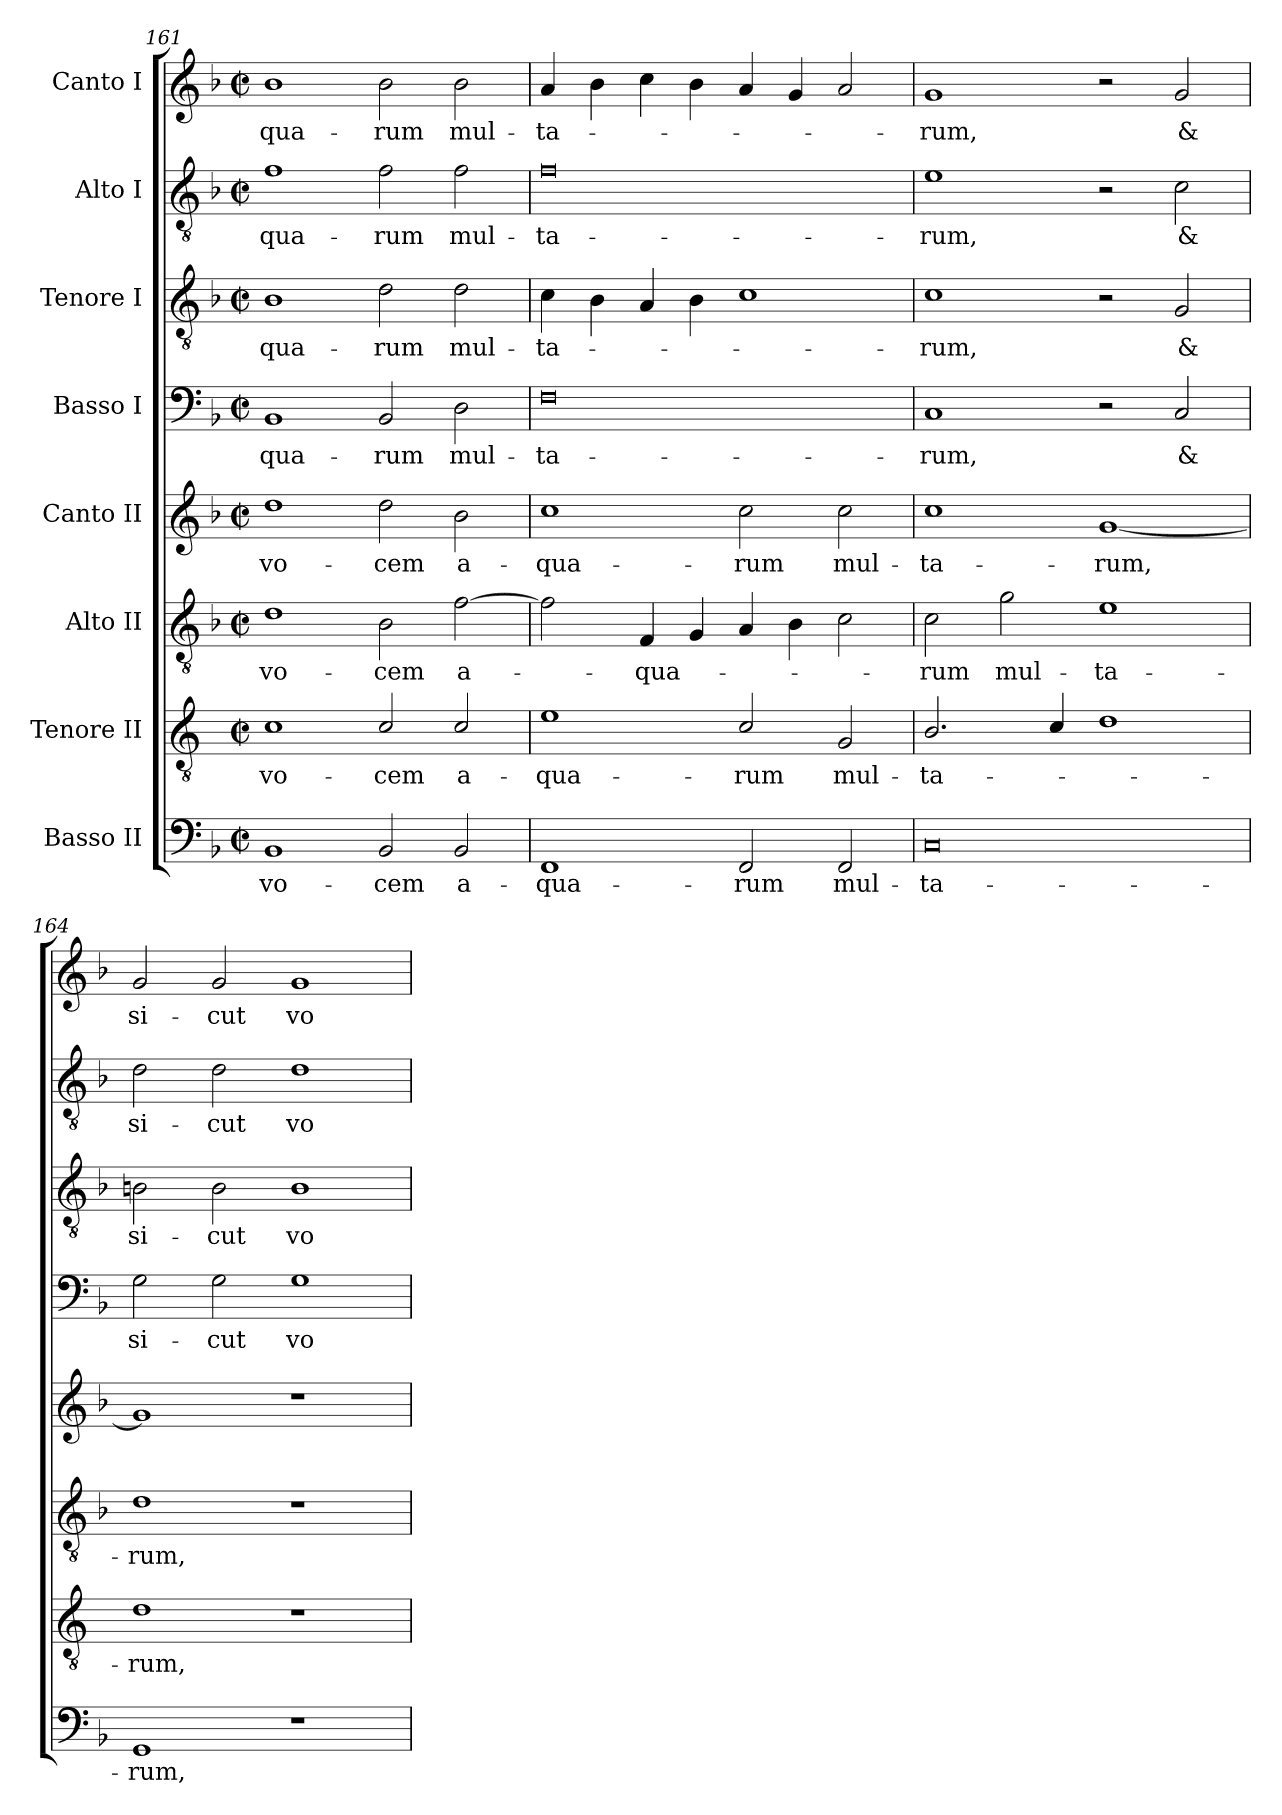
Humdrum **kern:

**kern	**text	**kern	**text	**kern	**text	**kern	**text	**kern	**text	**kern	**text	**kern	**text	**kern	**text
*part8	*part8	*part7	*part7	*part6	*part6	*part5	*part5	*part4	*part4	*part3	*part3	*part2	*part2	*part1	*part1
*staff8	*staff8	*staff7	*staff7	*staff6	*staff6	*staff5	*staff5	*staff4	*staff4	*staff3	*staff3	*staff2	*staff2	*staff1	*staff1
*I"Basso II	*	*I"Tenore II	*	*I"Alto II	*	*I"Canto II	*	*I"Basso I	*	*I"Tenore I	*	*I"Alto I	*	*I"Canto I	*
*clefF4	*	*clefGv2	*	*clefGv2	*	*clefG2	*	*clefF4	*	*clefGv2	*	*clefGv2	*	*clefG2	*
*	*	*ITrd4c7	*	*	*	*	*	*	*	*	*	*	*	*	*
*k[b-]	*	*k[b-]	*	*k[b-]	*	*k[b-]	*	*k[b-]	*	*k[b-]	*	*k[b-]	*	*k[b-]	*
*d:	*	*d:	*	*d:	*	*d:	*	*d:	*	*d:	*	*d:	*	*d:	*
*M2/2	*	*M2/2	*	*M2/2	*	*M2/2	*	*M2/2	*	*M2/2	*	*M2/2	*	*M2/2	*
*met(c|)	*	*met(c|)	*	*met(c|)	*	*met(c|)	*	*met(c|)	*	*met(c|)	*	*met(c|)	*	*met(c|)	*
=161	=161	=161	=161	=161	=161	=161	=161	=161	=161	=161	=161	=161	=161	=161	=161
!	!LO:LY:b	!	!LO:LY:b	!	!LO:LY:b	!	!LO:LY:b	!	!LO:LY:b	!	!LO:LY:b	!	!LO:LY:b	!	!LO:LY:b
1BB-	vo-	1F	vo-	1d	vo-	1dd	vo-	1BB-	-qua-	1B-	-qua-	1f	-qua-	1b-	-qua-
!	!LO:LY:b	!	!LO:LY:b	!	!LO:LY:b	!	!LO:LY:b	!	!LO:LY:b	!	!LO:LY:b	!	!LO:LY:b	!	!LO:LY:b
2BB-/	-cem	2F/	-cem	2B-\	-cem	2dd\	-cem	2BB-/	-rum	2d\	-rum	2f\	rum	2b-\	-rum
!	!LO:LY:b	!	!LO:LY:b	!	!LO:LY:b	!	!LO:LY:b	!	!LO:LY:b	!	!LO:LY:b	!	!LO:LY:b	!	!LO:LY:b
2BB-/	a-	2F/	a-	[2f\	a-	2b-\	a-	2D\	mul-	2d\	mul-	2f\	-mul-	2b-\	mul-
=162	=162	=162	=162	=162	=162	=162	=162	=162	=162	=162	=162	=162	=162	=162	=162
!	!LO:LY:b	!	!LO:LY:b	!	!	!	!LO:LY:b	!	!LO:LY:b	!	!LO:LY:b	!	!LO:LY:b	!	!LO:LY:b
1FF	-qua-	1A	-qua-	2f\]	.	1cc	-qua-	0F	-ta-	4c\	-ta-	0f	-ta-	4a/	-ta-
.	.	.	.	.	.	.	.	.	.	4B-\	.	.	.	4b-\	.
!	!	!	!	!	!LO:LY:b	!	!	!	!	!	!	!	!	!	!
.	.	.	.	4F/	-qua-	.	.	.	.	4A/	.	.	.	4cc\	.
.	.	.	.	4G/	.	.	.	.	.	4B-\	.	.	.	4b-\	.
!	!LO:LY:b	!	!LO:LY:b	!	!	!	!LO:LY:b	!	!	!	!	!	!	!	!
2FF/	-rum	2F/	-rum	4A/	.	2cc\	-rum	.	.	1c	.	.	.	4a/	.
.	.	.	.	4B-\	.	.	.	.	.	.	.	.	.	4g/	.
!	!LO:LY:b	!	!LO:LY:b	!	!	!	!LO:LY:b	!	!	!	!	!	!	!	!
2FF/	mul-	2C/	mul-	2c\	.	2cc\	mul-	.	.	.	.	.	.	2a/	.
!!LO:LB:g=z
=163	=163	=163	=163	=163	=163	=163	=163	=163	=163	=163	=163	=163	=163	=163	=163
!	!LO:LY:b	!	!LO:LY:b	!	!LO:LY:b	!	!LO:LY:b	!	!LO:LY:b	!	!LO:LY:b	!	!LO:LY:b	!	!LO:LY:b
0C	-ta-	2.E/	-ta-	2c\	-rum	1cc	-ta-	1C	-rum,	1c	-rum,	1e	rum,	1g	-rum,
!	!	!	!	!	!LO:LY:b	!	!	!	!	!	!	!	!	!	!
.	.	.	.	2g\	mul-	.	.	.	.	.	.	.	.	.	.
.	.	4F/	.	.	.	.	.	.	.	.	.	.	.	.	.
!	!	!	!	!	!LO:LY:b	!	!LO:LY:b	!	!	!	!	!	!	!	!
.	.	1G	.	1e	-ta-	[1g	-rum,	2r	.	2r	.	2r	.	2r	.
!	!	!	!	!	!	!	!	!	!LO:LY:b	!	!LO:LY:b	!	!LO:LY:b	!	!LO:LY:b
.	.	.	.	.	.	.	.	2C/	&	2G/	&	2c\	&	2g/	&
=164	=164	=164	=164	=164	=164	=164	=164	=164	=164	=164	=164	=164	=164	=164	=164
!	!LO:LY:b	!	!LO:LY:b	!	!LO:LY:b	!	!	!	!LO:LY:b	!	!LO:LY:b	!	!LO:LY:b	!	!LO:LY:b
1GG	-rum,	1G	-rum,	1d	-rum,	1g]	.	2G\	si-	2Bn\	si-	2d\	si-	2g/	si-
!	!	!	!	!	!	!	!	!	!LO:LY:b	!	!LO:LY:b	!	!LO:LY:b	!	!LO:LY:b
.	.	.	.	.	.	.	.	2G\	-cut	2B\	-cut	2d\	-cut	2g/	-cut
!	!	!	!	!	!	!	!	!	!LO:LY:b	!	!LO:LY:b	!	!LO:LY:b	!	!LO:LY:b
1r	.	1r	.	1r	.	1r	.	1G	vo-	1B	vo-	1d	vo-	1g	vo-
=	=	=	=	=	=	=	=	=	=	=	=	=	=	=	=
*-	*-	*-	*-	*-	*-	*-	*-	*-	*-	*-	*-	*-	*-	*-	*-
